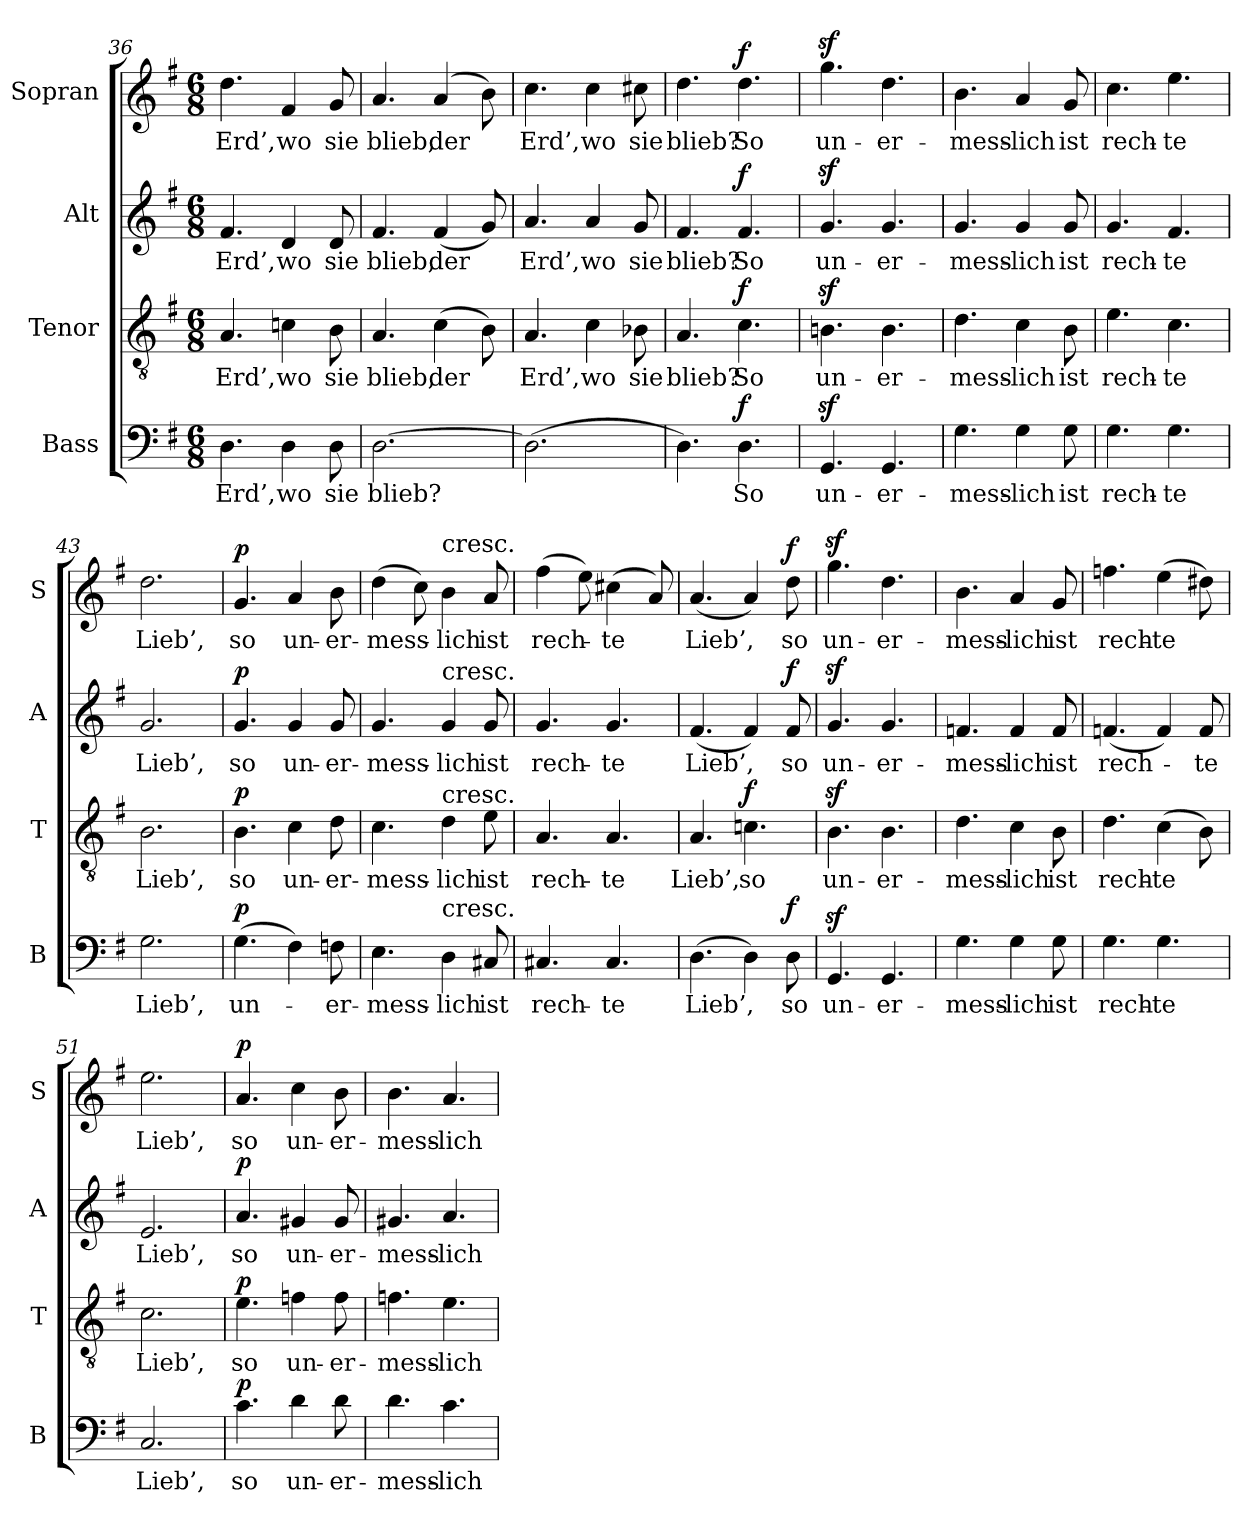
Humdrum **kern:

**kern	**text	**dynam	**kern	**text	**dynam	**kern	**text	**dynam	**kern	**text	**dynam
*part4	*part4	*part4	*part3	*part3	*part3	*part2	*part2	*part2	*part1	*part1	*part1
*staff4	*staff4	*staff4	*staff3	*staff3	*staff3	*staff2	*staff2	*staff2	*staff1	*staff1	*staff1
*I"Bass	*	*	*I"Tenor	*	*	*I"Alt	*	*	*I"Sopran	*	*
*I'B	*	*	*I'T	*	*	*I'A	*	*	*I'S	*	*
*clefF4	*	*	*clefGv2	*	*	*clefG2	*	*	*clefG2	*	*
*k[f#]	*	*	*k[f#]	*	*	*k[f#]	*	*	*k[f#]	*	*
*G:	*	*	*G:	*	*	*G:	*	*	*G:	*	*
*M6/8	*	*	*M6/8	*	*	*M6/8	*	*	*M6/8	*	*
=36	=36	=36	=36	=36	=36	=36	=36	=36	=36	=36	=36
4.D	Erd’,	.	4.A	Erd’,	.	4.f#	Erd’,	.	4.dd	Erd’,	.
4D	wo	.	4cn	wo	.	4d	wo	.	4f#	wo	.
8D	sie	.	8B	sie	.	8d	sie	.	8g	sie	.
=37	=37	=37	=37	=37	=37	=37	=37	=37	=37	=37	=37
[2.D	blieb?	.	4.A	blieb,	.	4.f#	blieb,	.	4.a	blieb,	.
.	.	.	(4c	der	.	(4f#	der	.	(4a	der	.
.	.	.	8B)	.	.	8g)	.	.	8b)	.	.
=38	=38	=38	=38	=38	=38	=38	=38	=38	=38	=38	=38
(2.D]	.	.	4.A	Erd’,	.	4.a	Erd’,	.	4.cc	Erd’,	.
.	.	.	4c	wo	.	4a	wo	.	4cc	wo	.
.	.	.	8B-X	sie	.	8g	sie	.	8cc#X	sie	.
=39	=39	=39	=39	=39	=39	=39	=39	=39	=39	=39	=39
4.D)	.	.	4.A	blieb?	.	4.f#	blieb?	.	4.dd	blieb?	.
!	!	!LO:DY:a	!	!	!LO:DY:a	!	!	!LO:DY:a	!	!	!LO:DY:a
4.D	So	f	4.c	So	f	4.f#	So	f	4.dd	So	f
=40	=40	=40	=40	=40	=40	=40	=40	=40	=40	=40	=40
4.GGz>	un-	.	4.Bnz>	un-	.	4.gz>	un-	.	4.ggz>	un-	.
4.GG	-er-	.	4.B	-er-	.	4.g	-er-	.	4.dd	-er-	.
=41	=41	=41	=41	=41	=41	=41	=41	=41	=41	=41	=41
4.G	-mess-	.	4.d	-mess-	.	4.g	-mess-	.	4.b	-mess-	.
4G	-lich	.	4c	-lich	.	4g	-lich	.	4a	-lich	.
8G	ist	.	8B	ist	.	8g	ist	.	8g	ist	.
=42	=42	=42	=42	=42	=42	=42	=42	=42	=42	=42	=42
4.G	rech-	.	4.e	rech-	.	4.g	rech-	.	4.cc	rech-	.
4.G	-te	.	4.c	-te	.	4.f#	-te	.	4.ee	-te	.
=43	=43	=43	=43	=43	=43	=43	=43	=43	=43	=43	=43
2.G	Lieb’,	.	2.B	Lieb’,	.	2.g	Lieb’,	.	2.dd	Lieb’,	.
=44	=44	=44	=44	=44	=44	=44	=44	=44	=44	=44	=44
!	!	!LO:DY:a	!	!	!LO:DY:a	!	!	!LO:DY:a	!	!	!LO:DY:a
(4.G	un-	p	4.B	so	p	4.g	so	p	4.g	so	p
4F#)	.	.	4c	un-	.	4g	un-	.	4a	un-	.
8Fn	-er-	.	8d	-er-	.	8g	-er-	.	8b	-er-	.
=45	=45	=45	=45	=45	=45	=45	=45	=45	=45	=45	=45
4.E	-mess-	.	4.c	-mess-	.	4.g	-mess-	.	(4dd	-mess-	.
.	.	.	.	.	.	.	.	.	8cc)	.	.
!	!	!	!	!	!	!	!	!	!LO:TX:a:t=cresc.	!	!
!	!	!	!	!	!	!LO:TX:a:t=cresc.	!	!	!	!	!
!	!	!	!LO:TX:a:t=cresc.	!	!	!	!	!	!	!	!
!LO:TX:a:t=cresc.	!	!	!	!	!	!	!	!	!	!	!
4D	-lich	.	4d	-lich	.	4g	-lich	.	4b	-lich	.
8C#X	ist	.	8e	ist	.	8g	ist	.	8a	ist	.
=46	=46	=46	=46	=46	=46	=46	=46	=46	=46	=46	=46
4.C#X	rech-	.	4.A	rech-	.	4.g	rech-	.	(4ff#	rech-	.
.	.	.	.	.	.	.	.	.	8ee)	.	.
4.C#	-te	.	4.A	-te	.	4.g	-te	.	(4cc#X	-te	.
.	.	.	.	.	.	.	.	.	8a)	.	.
=47	=47	=47	=47	=47	=47	=47	=47	=47	=47	=47	=47
(4.D	Lieb’,	.	4.A	Lieb’,	.	(4.f#	Lieb’,	.	(4.a	Lieb’,	.
!	!	!	!	!	!LO:DY:a	!	!	!	!	!	!
4D)	.	.	4.cn	so	f	4f#)	.	.	4a)	.	.
!	!	!LO:DY:a	!	!	!	!	!	!LO:DY:a	!	!	!LO:DY:a
8D	so	f	.	.	.	8f#	so	f	8dd	so	f
=48	=48	=48	=48	=48	=48	=48	=48	=48	=48	=48	=48
4.GGz>	un-	.	4.Bz>	un-	.	4.gz>	un-	.	4.ggz>	un-	.
4.GG	-er-	.	4.B	-er-	.	4.g	-er-	.	4.dd	-er-	.
=49	=49	=49	=49	=49	=49	=49	=49	=49	=49	=49	=49
4.G	-mess-	.	4.d	-mess-	.	4.fn	-mess-	.	4.b	-mess-	.
4G	-lich	.	4c	-lich	.	4f	-lich	.	4a	-lich	.
8G	ist	.	8B	ist	.	8f	ist	.	8g	ist	.
=50	=50	=50	=50	=50	=50	=50	=50	=50	=50	=50	=50
4.G	rech-	.	4.d	rech-	.	(4.fn	rech-	.	4.ffn	rech-	.
4.G	-te	.	(4c	-te	.	4f)	.	.	(4ee	-te	.
.	.	.	8B)	.	.	8f	-te	.	8dd#X)	.	.
=51	=51	=51	=51	=51	=51	=51	=51	=51	=51	=51	=51
2.C	Lieb’,	.	2.c	Lieb’,	.	2.e	Lieb’,	.	2.ee	Lieb’,	.
=52	=52	=52	=52	=52	=52	=52	=52	=52	=52	=52	=52
!	!	!LO:DY:a	!	!	!LO:DY:a	!	!	!LO:DY:a	!	!	!LO:DY:a
4.c	so	p	4.e	so	p	4.a	so	p	4.a	so	p
4d	un-	.	4fn	un-	.	4g#X	un-	.	4cc	un-	.
8d	-er-	.	8f	-er-	.	8g#	-er-	.	8b	-er-	.
=53	=53	=53	=53	=53	=53	=53	=53	=53	=53	=53	=53
4.d	-mess-	.	4.fn	-mess-	.	4.g#X	-mess-	.	4.b	-mess-	.
4.c	-lich	.	4.e	-lich	.	4.a	-lich	.	4.a	-lich	.
=	=	=	=	=	=	=	=	=	=	=	=
*-	*-	*-	*-	*-	*-	*-	*-	*-	*-	*-	*-
